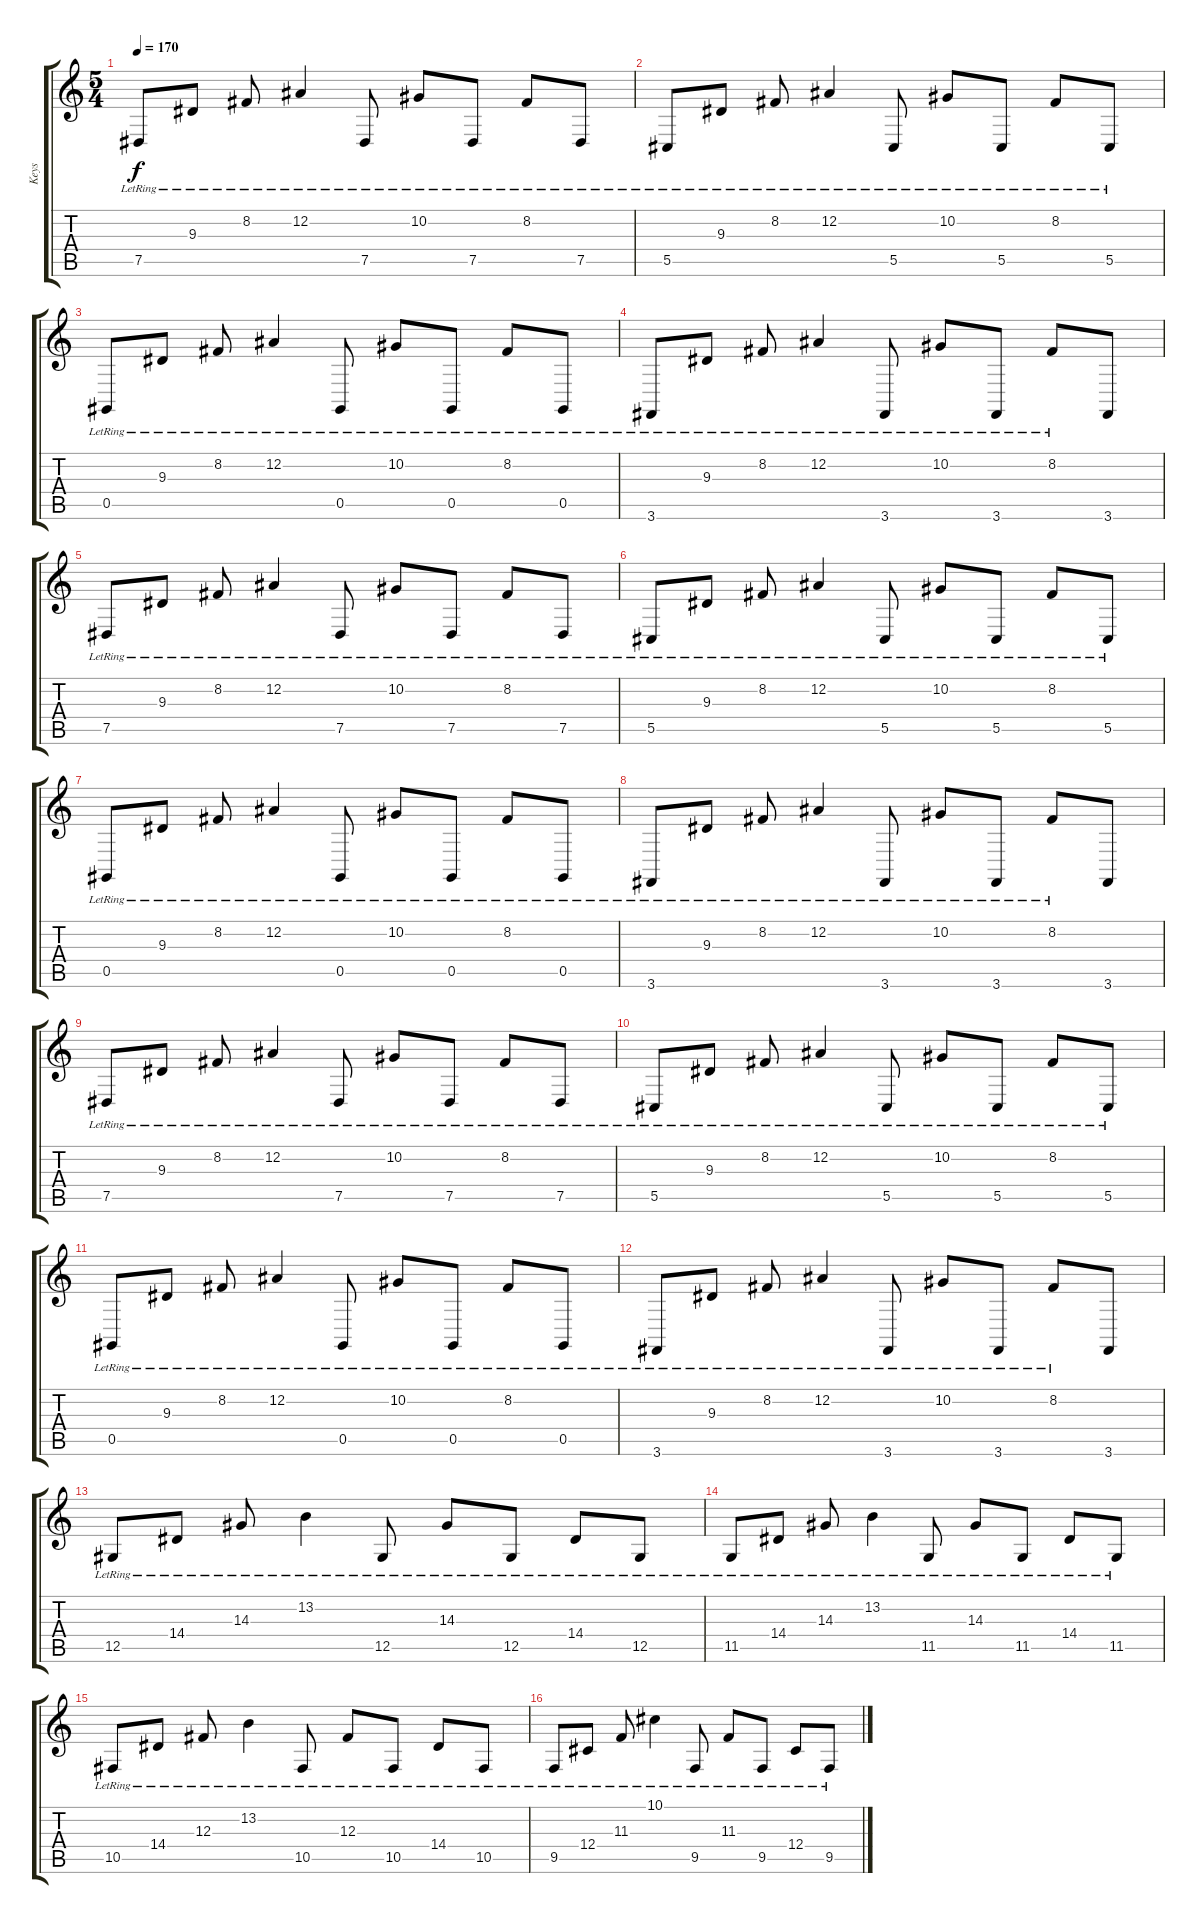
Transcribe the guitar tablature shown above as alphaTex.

\track ("Keys" "Keys") {instrument electricpiano2}
\staff {score tabs}
\tuning (Eb4 Bb3 Gb3 Db3 Ab2 Eb2) {hide}
\ts (5 4)
\tempo 170
\clef g2
\ks c
7.5{lr}.8{dy f} 9.3{lr}.8 8.2{lr}.8 12.2{lr}.4 7.5{lr}.8 10.2{lr}.8 7.5{lr}.8 8.2{lr}.8 7.5{lr}.8 |
5.5{lr}.8 9.3{lr}.8 8.2{lr}.8 12.2{lr}.4 5.5{lr}.8 10.2{lr}.8 5.5{lr}.8 8.2{lr}.8 5.5{lr}.8 |
0.5{lr}.8 9.3{lr}.8 8.2{lr}.8 12.2{lr}.4 0.5{lr}.8 10.2{lr}.8 0.5{lr}.8 8.2{lr}.8 0.5{lr}.8 |
3.6{lr}.8 9.3{lr}.8 8.2{lr}.8 12.2{lr}.4 3.6{lr}.8 10.2{lr}.8 3.6{lr}.8 8.2{lr}.8 3.6.8 |
7.5{lr}.8 9.3{lr}.8 8.2{lr}.8 12.2{lr}.4 7.5{lr}.8 10.2{lr}.8 7.5{lr}.8 8.2{lr}.8 7.5{lr}.8 |
5.5{lr}.8 9.3{lr}.8 8.2{lr}.8 12.2{lr}.4 5.5{lr}.8 10.2{lr}.8 5.5{lr}.8 8.2{lr}.8 5.5{lr}.8 |
0.5{lr}.8 9.3{lr}.8 8.2{lr}.8 12.2{lr}.4 0.5{lr}.8 10.2{lr}.8 0.5{lr}.8 8.2{lr}.8 0.5{lr}.8 |
3.6{lr}.8 9.3{lr}.8 8.2{lr}.8 12.2{lr}.4 3.6{lr}.8 10.2{lr}.8 3.6{lr}.8 8.2{lr}.8 3.6.8 |
7.5{lr}.8 9.3{lr}.8 8.2{lr}.8 12.2{lr}.4 7.5{lr}.8 10.2{lr}.8 7.5{lr}.8 8.2{lr}.8 7.5{lr}.8 |
5.5{lr}.8 9.3{lr}.8 8.2{lr}.8 12.2{lr}.4 5.5{lr}.8 10.2{lr}.8 5.5{lr}.8 8.2{lr}.8 5.5{lr}.8 |
0.5{lr}.8 9.3{lr}.8 8.2{lr}.8 12.2{lr}.4 0.5{lr}.8 10.2{lr}.8 0.5{lr}.8 8.2{lr}.8 0.5{lr}.8 |
3.6{lr}.8 9.3{lr}.8 8.2{lr}.8 12.2{lr}.4 3.6{lr}.8 10.2{lr}.8 3.6{lr}.8 8.2{lr}.8 3.6.8 |
12.5{lr}.8 14.4{lr}.8 14.3{lr}.8 13.2{lr}.4 12.5{lr}.8 14.3{lr}.8 12.5{lr}.8 14.4{lr}.8 12.5{lr}.8 |
11.5{lr}.8 14.4{lr}.8 14.3{lr}.8 13.2{lr}.4 11.5{lr}.8 14.3{lr}.8 11.5{lr}.8 14.4{lr}.8 11.5{lr}.8 |
10.5{lr}.8 14.4{lr}.8 12.3{lr}.8 13.2{lr}.4 10.5{lr}.8 12.3{lr}.8 10.5{lr}.8 14.4{lr}.8 10.5{lr}.8 |
9.5{lr}.8 12.4{lr}.8 11.3{lr}.8 10.1{lr}.4 9.5{lr}.8 11.3{lr}.8 9.5{lr}.8 12.4{lr}.8 9.5{lr}.8
